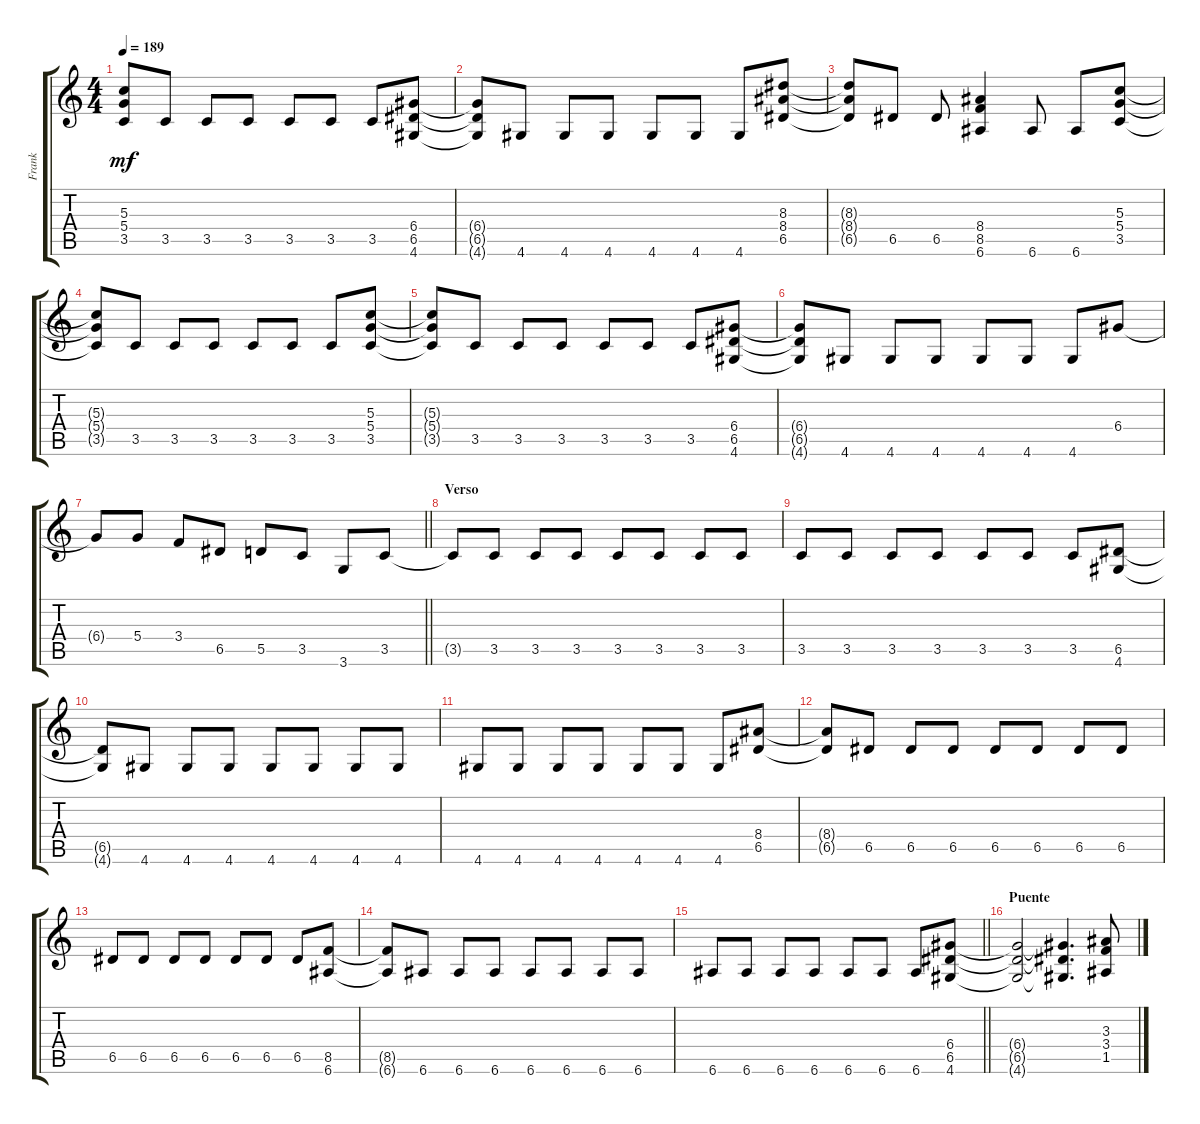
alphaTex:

\track ("Frank" "Frank") {instrument overdrivenguitar}
\staff {score tabs}
\tuning (E4 B3 G3 D3 A2 E2) {hide}
\ts (4 4)
\tempo 189
\clef g2
\ks c
(5.3{t} 5.4{t} 3.5{t}).8{dy mf} 3.5.8 3.5.8 3.5.8 3.5.8 3.5.8 3.5.8 (6.4 6.5 4.6).8 |
(6.4{t} 6.5{t} 4.6{t}).8 4.6.8 4.6.8 4.6.8 4.6.8 4.6.8 4.6.8 (8.3 8.4 6.5).8 |
(8.3{t} 8.4{t} 6.5{t}).8 6.5.8 6.5.8 (8.4 8.5 6.6).4 6.6.8 6.6.8 (5.3 5.4 3.5).8 |
(5.3{t} 5.4{t} 3.5{t}).8 3.5.8 3.5.8 3.5.8 3.5.8 3.5.8 3.5.8 (5.3 5.4 3.5).8 |
(5.3{t} 5.4{t} 3.5{t}).8 3.5.8 3.5.8 3.5.8 3.5.8 3.5.8 3.5.8 (6.4 6.5 4.6).8 |
(6.4{t} 6.5{t} 4.6{t}).8 4.6.8 4.6.8 4.6.8 4.6.8 4.6.8 4.6.8 6.4.8 |
\barLineRight lightlight
6.4{t}.8 5.4.8 3.4.8 6.5.8 5.5.8 3.5.8 3.6.8 3.5.8 |
\section ("" "Verso")
3.5{t}.8 3.5.8 3.5.8 3.5.8 3.5.8 3.5.8 3.5.8 3.5.8 |
3.5.8 3.5.8 3.5.8 3.5.8 3.5.8 3.5.8 3.5.8 (6.5 4.6).8 |
(6.5{t} 4.6{t}).8 4.6.8 4.6.8 4.6.8 4.6.8 4.6.8 4.6.8 4.6.8 |
4.6.8 4.6.8 4.6.8 4.6.8 4.6.8 4.6.8 4.6.8 (8.4 6.5).8 |
(8.4{t} 6.5{t}).8 6.5.8 6.5.8 6.5.8 6.5.8 6.5.8 6.5.8 6.5.8 |
6.5.8 6.5.8 6.5.8 6.5.8 6.5.8 6.5.8 6.5.8 (8.5 6.6).8 |
(8.5{t} 6.6{t}).8 6.6.8 6.6.8 6.6.8 6.6.8 6.6.8 6.6.8 6.6.8 |
\barLineRight lightlight
6.6.8 6.6.8 6.6.8 6.6.8 6.6.8 6.6.8 6.6.8 (6.4 6.5 4.6).8 |
\section ("" "Puente")
(6.4{t} 6.5{t} 4.6{t}).2 (6.4{t} 6.5{t} 4.6{t}).4{d} (3.3 3.4 1.5).8
